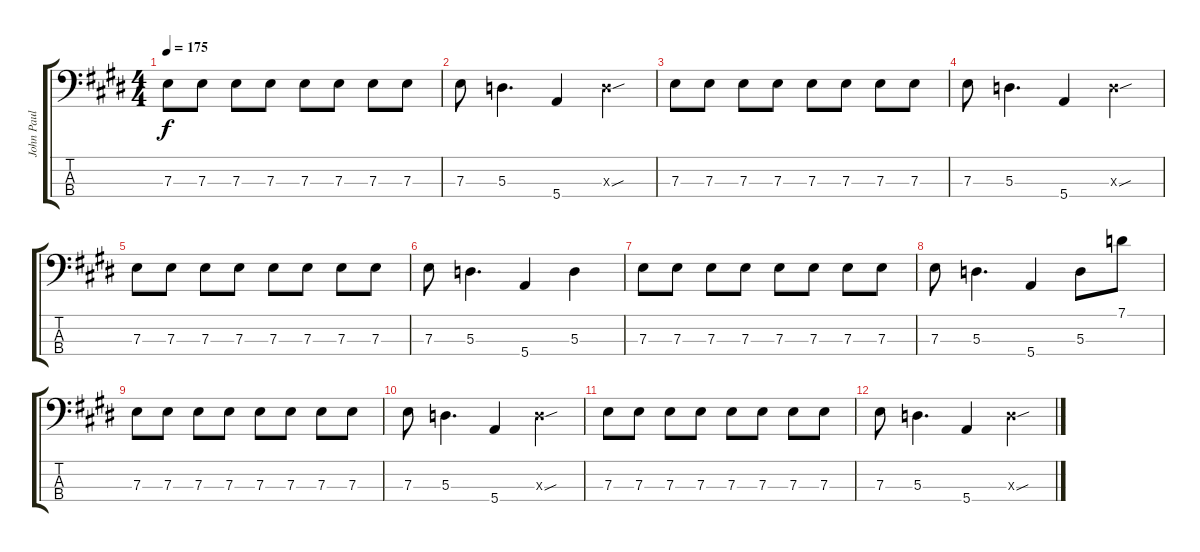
\track ("John Paul Jones" "John Paul ") {instrument electricbassfinger}
\staff {score tabs}
\tuning (G2 D2 A1 E1) {hide}
\ts (4 4)
\tempo 175
\clef f4
\ks e
7.3.8{dy f} 7.3.8 7.3.8 7.3.8 7.3.8 7.3.8 7.3.8 7.3.8 |
7.3.8 5.3.4{d} 5.4.4 5.3{sou x}.4 |
7.3.8 7.3.8 7.3.8 7.3.8 7.3.8 7.3.8 7.3.8 7.3.8 |
7.3.8 5.3.4{d} 5.4.4 5.3{sou x}.4 |
7.3.8 7.3.8 7.3.8 7.3.8 7.3.8 7.3.8 7.3.8 7.3.8 |
7.3.8 5.3.4{d} 5.4.4 5.3.4 |
7.3.8 7.3.8 7.3.8 7.3.8 7.3.8 7.3.8 7.3.8 7.3.8 |
7.3.8 5.3.4{d} 5.4.4 5.3.8 7.1.8 |
7.3.8 7.3.8 7.3.8 7.3.8 7.3.8 7.3.8 7.3.8 7.3.8 |
7.3.8 5.3.4{d} 5.4.4 5.3{sou x}.4 |
7.3.8 7.3.8 7.3.8 7.3.8 7.3.8 7.3.8 7.3.8 7.3.8 |
7.3.8 5.3.4{d} 5.4.4 5.3{sou x}.4
